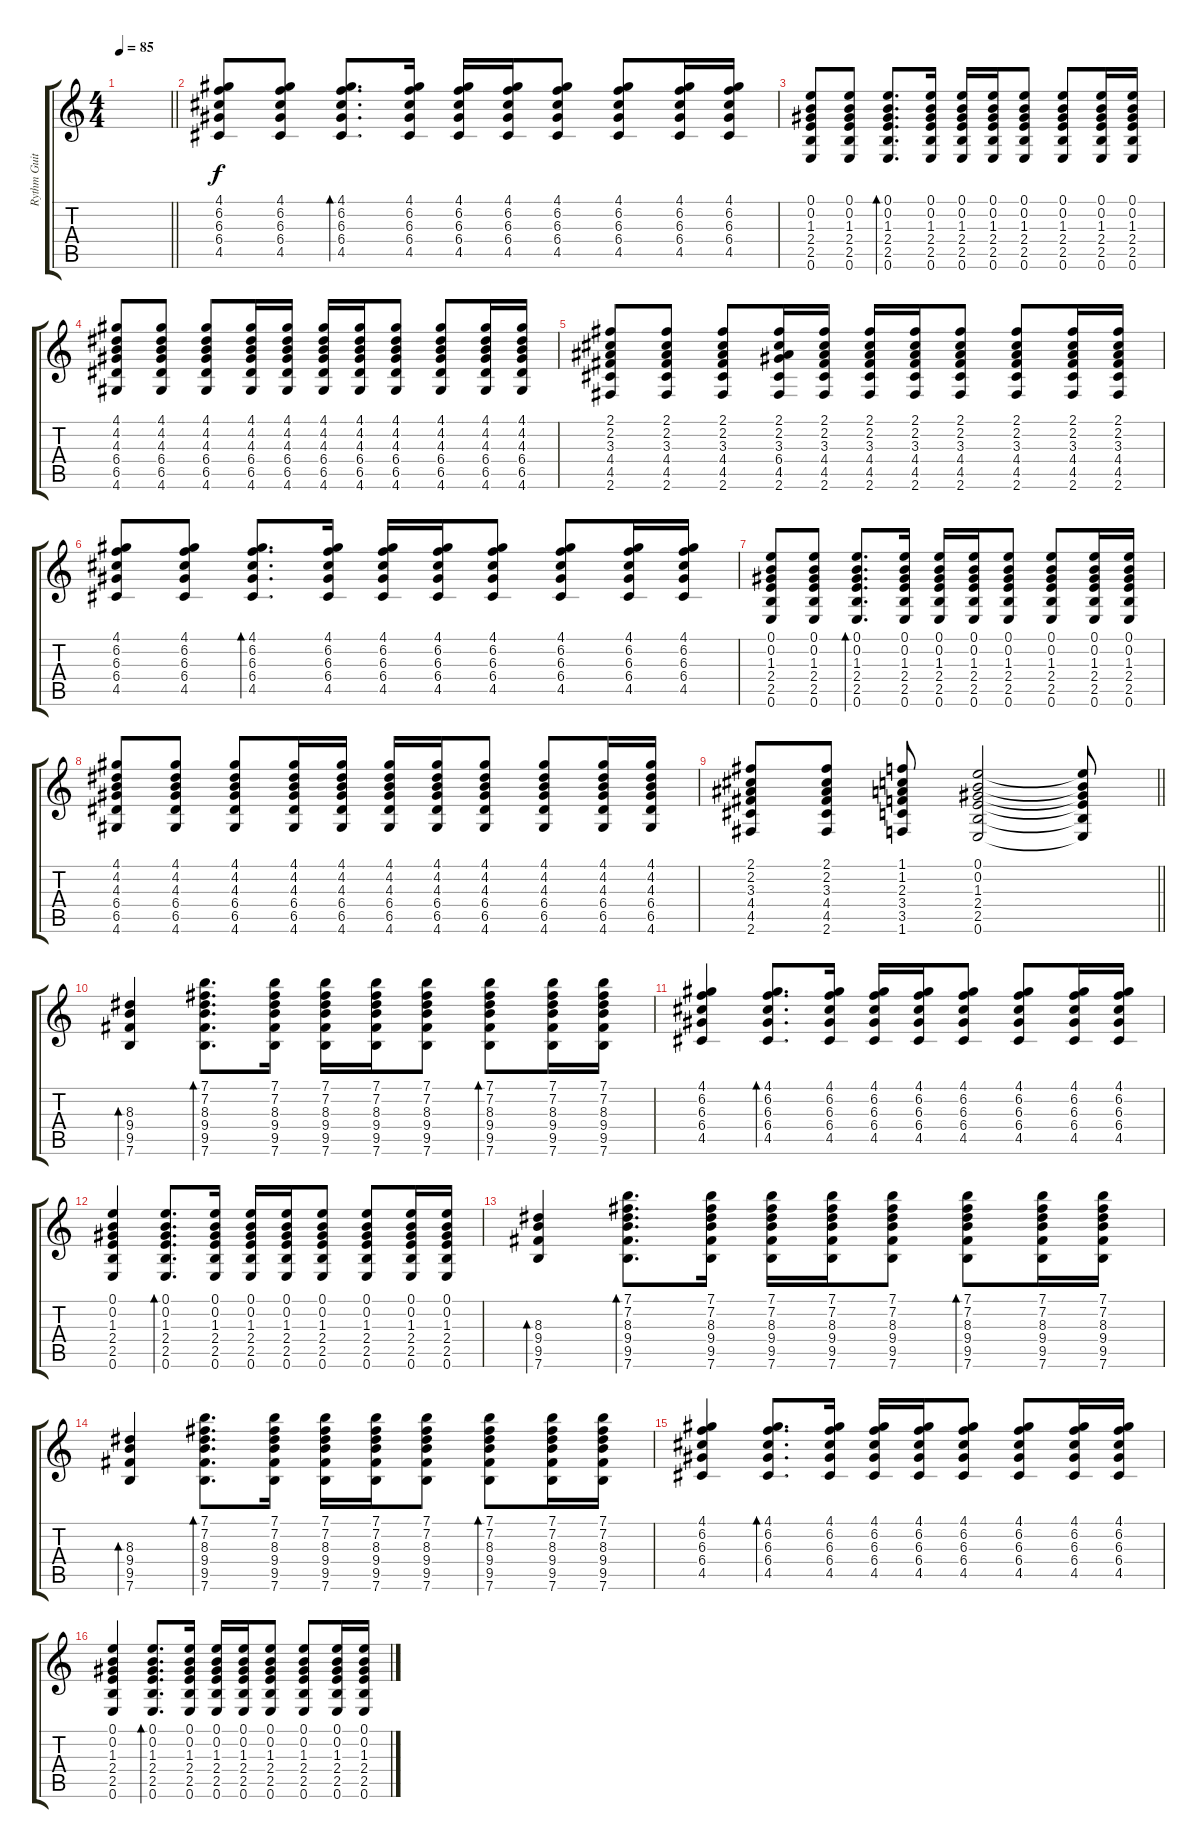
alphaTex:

\track ("Rythm Guitar 2" "Rythm Guit") {instrument overdrivenguitar}
\staff {score tabs}
\tuning (E4 B3 G3 D3 A2 E2) {hide}
\ts (4 4)
\tempo 85
\clef g2
\barLineRight lightlight
\ks c
|
(4.1 6.2 6.3 6.4 4.5).8{instrument overdrivenguitar} (4.1 6.2 6.3 6.4 4.5).8 (4.1 6.2 6.3 6.4 4.5).8{d bd 60} (4.1 6.2 6.3 6.4 4.5).16 (4.1 6.2 6.3 6.4 4.5).16 (4.1 6.2 6.3 6.4 4.5).16 (4.1 6.2 6.3 6.4 4.5).8 (4.1 6.2 6.3 6.4 4.5).8 (4.1 6.2 6.3 6.4 4.5).16 (4.1 6.2 6.3 6.4 4.5).16 |
(0.1 0.2 1.3 2.4 2.5 0.6).8 (0.1 0.2 1.3 2.4 2.5 0.6).8 (0.1 0.2 1.3 2.4 2.5 0.6).8{d bd 60} (0.1 0.2 1.3 2.4 2.5 0.6).16 (0.1 0.2 1.3 2.4 2.5 0.6).16 (0.1 0.2 1.3 2.4 2.5 0.6).16 (0.1 0.2 1.3 2.4 2.5 0.6).8 (0.1 0.2 1.3 2.4 2.5 0.6).8 (0.1 0.2 1.3 2.4 2.5 0.6).16 (0.1 0.2 1.3 2.4 2.5 0.6).16 |
(4.1 4.2 4.3 6.4 6.5 4.6).8 (4.1 4.2 4.3 6.4 6.5 4.6).8 (4.1 4.2 4.3 6.4 6.5 4.6).8 (4.1 4.2 4.3 6.4 6.5 4.6).16 (4.1 4.2 4.3 6.4 6.5 4.6).16 (4.1 4.2 4.3 6.4 6.5 4.6).16 (4.1 4.2 4.3 6.4 6.5 4.6).16 (4.1 4.2 4.3 6.4 6.5 4.6).8 (4.1 4.2 4.3 6.4 6.5 4.6).8 (4.1 4.2 4.3 6.4 6.5 4.6).16 (4.1 4.2 4.3 6.4 6.5 4.6).16 |
(2.1 2.2 3.3 4.4 4.5 2.6).8 (2.1 2.2 3.3 4.4 4.5 2.6).8 (2.1 2.2 3.3 4.4 4.5 2.6).8 (2.1 2.2 3.3 6.4 4.5 2.6).16 (2.1 2.2 3.3 4.4 4.5 2.6).16 (2.1 2.2 3.3 4.4 4.5 2.6).16 (2.1 2.2 3.3 4.4 4.5 2.6).16 (2.1 2.2 3.3 4.4 4.5 2.6).8 (2.1 2.2 3.3 4.4 4.5 2.6).8 (2.1 2.2 3.3 4.4 4.5 2.6).16 (2.1 2.2 3.3 4.4 4.5 2.6).16 |
(4.1 6.2 6.3 6.4 4.5).8 (4.1 6.2 6.3 6.4 4.5).8 (4.1 6.2 6.3 6.4 4.5).8{d bd 60} (4.1 6.2 6.3 6.4 4.5).16 (4.1 6.2 6.3 6.4 4.5).16 (4.1 6.2 6.3 6.4 4.5).16 (4.1 6.2 6.3 6.4 4.5).8 (4.1 6.2 6.3 6.4 4.5).8 (4.1 6.2 6.3 6.4 4.5).16 (4.1 6.2 6.3 6.4 4.5).16 |
(0.1 0.2 1.3 2.4 2.5 0.6).8 (0.1 0.2 1.3 2.4 2.5 0.6).8 (0.1 0.2 1.3 2.4 2.5 0.6).8{d bd 60} (0.1 0.2 1.3 2.4 2.5 0.6).16 (0.1 0.2 1.3 2.4 2.5 0.6).16 (0.1 0.2 1.3 2.4 2.5 0.6).16 (0.1 0.2 1.3 2.4 2.5 0.6).8 (0.1 0.2 1.3 2.4 2.5 0.6).8 (0.1 0.2 1.3 2.4 2.5 0.6).16 (0.1 0.2 1.3 2.4 2.5 0.6).16 |
(4.1 4.2 4.3 6.4 6.5 4.6).8 (4.1 4.2 4.3 6.4 6.5 4.6).8 (4.1 4.2 4.3 6.4 6.5 4.6).8 (4.1 4.2 4.3 6.4 6.5 4.6).16 (4.1 4.2 4.3 6.4 6.5 4.6).16 (4.1 4.2 4.3 6.4 6.5 4.6).16 (4.1 4.2 4.3 6.4 6.5 4.6).16 (4.1 4.2 4.3 6.4 6.5 4.6).8 (4.1 4.2 4.3 6.4 6.5 4.6).8 (4.1 4.2 4.3 6.4 6.5 4.6).16 (4.1 4.2 4.3 6.4 6.5 4.6).16 |
\barLineRight lightlight
(2.1 2.2 3.3 4.4 4.5 2.6).8{volume 11} (2.1 2.2 3.3 4.4 4.5 2.6).8 (1.1 1.2 2.3 3.4 3.5 1.6).8 (0.1 0.2 1.3 2.4 2.5 0.6).2 (0.1{t} 0.2{t} 1.3{t} 2.4{t} 2.5{t} 0.6{t}).8 |
(8.3 9.4 9.5 7.6).4{bd 120 volume 8} (7.1 7.2 8.3 9.4 9.5 7.6).8{d bd 60} (7.1 7.2 8.3 9.4 9.5 7.6).16 (7.1 7.2 8.3 9.4 9.5 7.6).16 (7.1 7.2 8.3 9.4 9.5 7.6).16 (7.1 7.2 8.3 9.4 9.5 7.6).8 (7.1 7.2 8.3 9.4 9.5 7.6).8{bd 60} (7.1 7.2 8.3 9.4 9.5 7.6).16 (7.1 7.2 8.3 9.4 9.5 7.6).16 |
(4.1 6.2 6.3 6.4 4.5).4 (4.1 6.2 6.3 6.4 4.5).8{d bd 60} (4.1 6.2 6.3 6.4 4.5).16 (4.1 6.2 6.3 6.4 4.5).16 (4.1 6.2 6.3 6.4 4.5).16 (4.1 6.2 6.3 6.4 4.5).8 (4.1 6.2 6.3 6.4 4.5).8 (4.1 6.2 6.3 6.4 4.5).16 (4.1 6.2 6.3 6.4 4.5).16 |
(0.1 0.2 1.3 2.4 2.5 0.6).4 (0.1 0.2 1.3 2.4 2.5 0.6).8{d bd 60} (0.1 0.2 1.3 2.4 2.5 0.6).16 (0.1 0.2 1.3 2.4 2.5 0.6).16 (0.1 0.2 1.3 2.4 2.5 0.6).16 (0.1 0.2 1.3 2.4 2.5 0.6).8 (0.1 0.2 1.3 2.4 2.5 0.6).8 (0.1 0.2 1.3 2.4 2.5 0.6).16 (0.1 0.2 1.3 2.4 2.5 0.6).16 |
(8.3 9.4 9.5 7.6).4{bd 120} (7.1 7.2 8.3 9.4 9.5 7.6).8{d bd 60} (7.1 7.2 8.3 9.4 9.5 7.6).16 (7.1 7.2 8.3 9.4 9.5 7.6).16 (7.1 7.2 8.3 9.4 9.5 7.6).16 (7.1 7.2 8.3 9.4 9.5 7.6).8 (7.1 7.2 8.3 9.4 9.5 7.6).8{bd 60} (7.1 7.2 8.3 9.4 9.5 7.6).16 (7.1 7.2 8.3 9.4 9.5 7.6).16 |
(8.3 9.4 9.5 7.6).4{bd 120} (7.1 7.2 8.3 9.4 9.5 7.6).8{d bd 60} (7.1 7.2 8.3 9.4 9.5 7.6).16 (7.1 7.2 8.3 9.4 9.5 7.6).16 (7.1 7.2 8.3 9.4 9.5 7.6).16 (7.1 7.2 8.3 9.4 9.5 7.6).8 (7.1 7.2 8.3 9.4 9.5 7.6).8{bd 60} (7.1 7.2 8.3 9.4 9.5 7.6).16 (7.1 7.2 8.3 9.4 9.5 7.6).16 |
(4.1 6.2 6.3 6.4 4.5).4 (4.1 6.2 6.3 6.4 4.5).8{d bd 60} (4.1 6.2 6.3 6.4 4.5).16 (4.1 6.2 6.3 6.4 4.5).16 (4.1 6.2 6.3 6.4 4.5).16 (4.1 6.2 6.3 6.4 4.5).8 (4.1 6.2 6.3 6.4 4.5).8 (4.1 6.2 6.3 6.4 4.5).16 (4.1 6.2 6.3 6.4 4.5).16 |
(0.1 0.2 1.3 2.4 2.5 0.6).4 (0.1 0.2 1.3 2.4 2.5 0.6).8{d bd 60} (0.1 0.2 1.3 2.4 2.5 0.6).16 (0.1 0.2 1.3 2.4 2.5 0.6).16 (0.1 0.2 1.3 2.4 2.5 0.6).16 (0.1 0.2 1.3 2.4 2.5 0.6).8 (0.1 0.2 1.3 2.4 2.5 0.6).8 (0.1 0.2 1.3 2.4 2.5 0.6).16 (0.1 0.2 1.3 2.4 2.5 0.6).16
